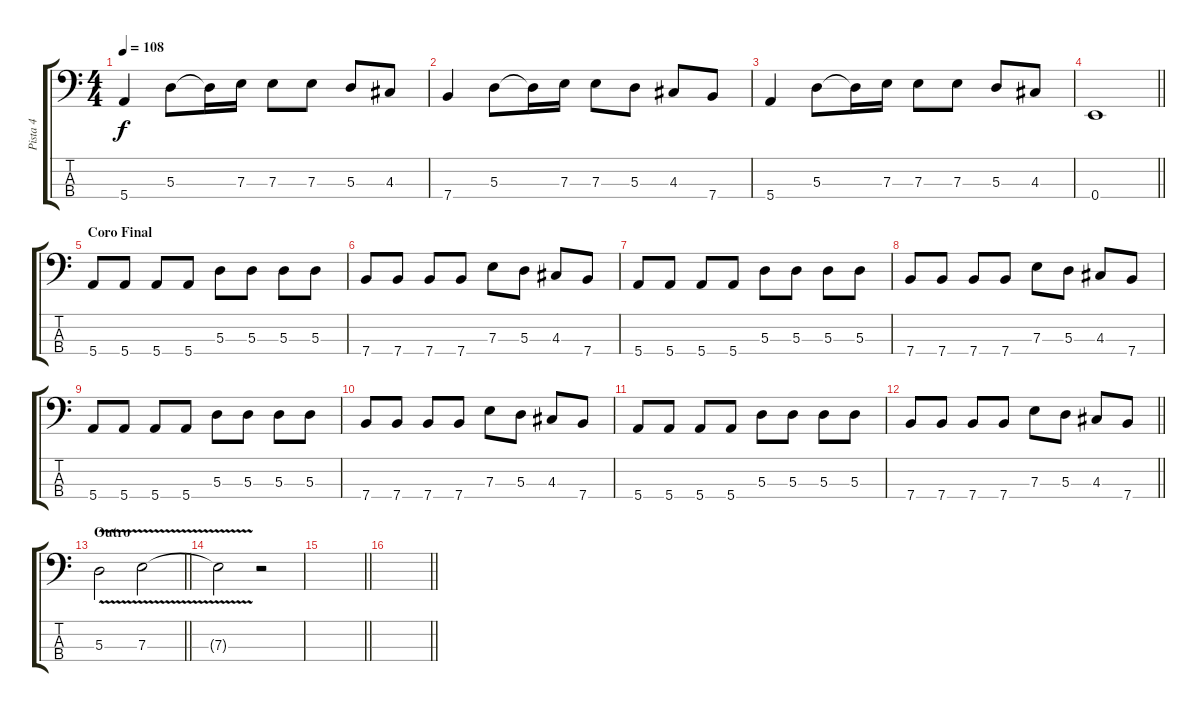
\track ("Pista 4" "Pista 4") {instrument electricbassfinger}
\staff {score tabs}
\tuning (G2 D2 A1 E1) {hide}
\ts (4 4)
\tempo 108
\clef f4
\ks c
5.4.4{dy f} 5.3.8 5.3{t}.16 7.3.16 7.3.8 7.3.8 5.3.8 4.3.8 |
7.4.4 5.3.8 5.3{t}.16 7.3.16 7.3.8 5.3.8 4.3.8 7.4.8 |
5.4.4 5.3.8 5.3{t}.16 7.3.16 7.3.8 7.3.8 5.3.8 4.3.8 |
\barLineRight lightlight
0.4.1 |
\section ("" "Coro Final")
5.4.8 5.4.8 5.4.8 5.4.8 5.3.8 5.3.8 5.3.8 5.3.8 |
7.4.8 7.4.8 7.4.8 7.4.8 7.3.8 5.3.8 4.3.8 7.4.8 |
5.4.8 5.4.8 5.4.8 5.4.8 5.3.8 5.3.8 5.3.8 5.3.8 |
7.4.8 7.4.8 7.4.8 7.4.8 7.3.8 5.3.8 4.3.8 7.4.8 |
5.4.8 5.4.8 5.4.8 5.4.8 5.3.8 5.3.8 5.3.8 5.3.8 |
7.4.8 7.4.8 7.4.8 7.4.8 7.3.8 5.3.8 4.3.8 7.4.8 |
5.4.8 5.4.8 5.4.8 5.4.8 5.3.8 5.3.8 5.3.8 5.3.8 |
\barLineRight lightlight
7.4.8 7.4.8 7.4.8 7.4.8 7.3.8 5.3.8 4.3.8 7.4.8 |
\section ("" "Outro")
\barLineRight lightlight
5.3{v}.2 7.3{v}.2 |
7.3{t}.2 r.2 |
\barLineRight lightlight
|
\barLineRight lightlight
